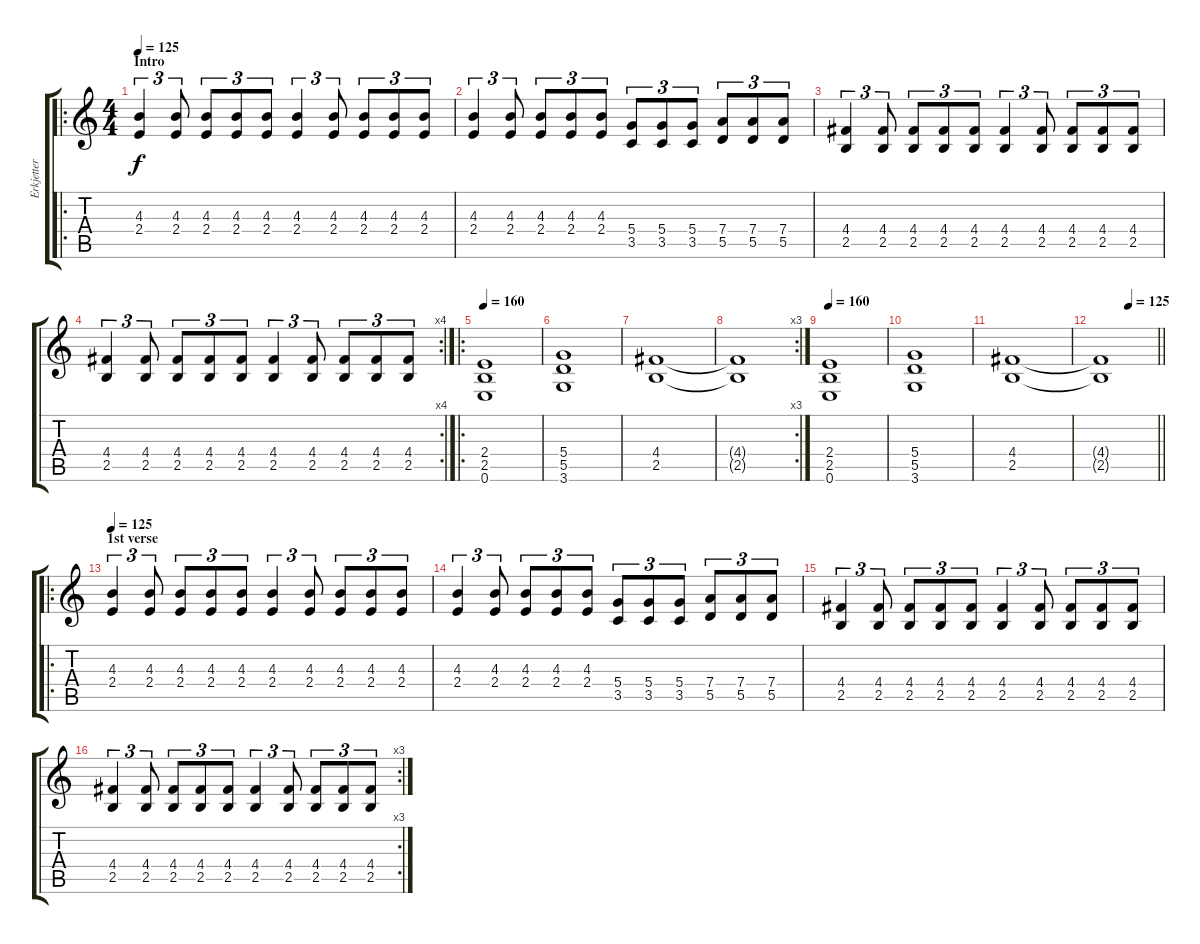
\track ("Erkjetter Silenoz" "Erkjetter ") {instrument distortionguitar}
\staff {score tabs}
\tuning (E4 B3 G3 D3 A2 E2) {hide}
\ro
\ts (4 4)
\section ("" "Intro")
\tempo 125
\clef g2
\ks c
(4.3 2.4).4{tu (3 2) dy f instrument distortionguitar} (4.3 2.4).8{tu (3 2)} (4.3 2.4).8{tu (3 2)} (4.3 2.4).8{tu (3 2)} (4.3 2.4).8{tu (3 2)} (4.3 2.4).4{tu (3 2)} (4.3 2.4).8{tu (3 2)} (4.3 2.4).8{tu (3 2)} (4.3 2.4).8{tu (3 2)} (4.3 2.4).8{tu (3 2)} |
(4.3 2.4).4{tu (3 2)} (4.3 2.4).8{tu (3 2)} (4.3 2.4).8{tu (3 2)} (4.3 2.4).8{tu (3 2)} (4.3 2.4).8{tu (3 2)} (5.4 3.5).8{tu (3 2)} (5.4 3.5).8{tu (3 2)} (5.4 3.5).8{tu (3 2)} (7.4 5.5).8{tu (3 2)} (7.4 5.5).8{tu (3 2)} (7.4 5.5).8{tu (3 2)} |
(4.4 2.5).4{tu (3 2)} (4.4 2.5).8{tu (3 2)} (4.4 2.5).8{tu (3 2)} (4.4 2.5).8{tu (3 2)} (4.4 2.5).8{tu (3 2)} (4.4 2.5).4{tu (3 2)} (4.4 2.5).8{tu (3 2)} (4.4 2.5).8{tu (3 2)} (4.4 2.5).8{tu (3 2)} (4.4 2.5).8{tu (3 2)} |
\rc 4
(4.4 2.5).4{tu (3 2)} (4.4 2.5).8{tu (3 2)} (4.4 2.5).8{tu (3 2)} (4.4 2.5).8{tu (3 2)} (4.4 2.5).8{tu (3 2)} (4.4 2.5).4{tu (3 2)} (4.4 2.5).8{tu (3 2)} (4.4 2.5).8{tu (3 2)} (4.4 2.5).8{tu (3 2)} (4.4 2.5).8{tu (3 2)} |
\ro
\tempo 160
(2.4 2.5 0.6).1 |
(5.4 5.5 3.6).1 |
(4.4 2.5).1 |
\rc 3
(4.4{t} 2.5{t}).1 |
\tempo 160
(2.4 2.5 0.6).1 |
(5.4 5.5 3.6).1 |
(4.4 2.5).1 |
\tempo (125 0.5)
\barLineRight lightlight
(4.4{t} 2.5{t}).1 |
\ro
\section ("" "1st verse")
\tempo 125
(4.3 2.4).4{tu (3 2)} (4.3 2.4).8{tu (3 2)} (4.3 2.4).8{tu (3 2)} (4.3 2.4).8{tu (3 2)} (4.3 2.4).8{tu (3 2)} (4.3 2.4).4{tu (3 2)} (4.3 2.4).8{tu (3 2)} (4.3 2.4).8{tu (3 2)} (4.3 2.4).8{tu (3 2)} (4.3 2.4).8{tu (3 2)} |
(4.3 2.4).4{tu (3 2)} (4.3 2.4).8{tu (3 2)} (4.3 2.4).8{tu (3 2)} (4.3 2.4).8{tu (3 2)} (4.3 2.4).8{tu (3 2)} (5.4 3.5).8{tu (3 2)} (5.4 3.5).8{tu (3 2)} (5.4 3.5).8{tu (3 2)} (7.4 5.5).8{tu (3 2)} (7.4 5.5).8{tu (3 2)} (7.4 5.5).8{tu (3 2)} |
(4.4 2.5).4{tu (3 2)} (4.4 2.5).8{tu (3 2)} (4.4 2.5).8{tu (3 2)} (4.4 2.5).8{tu (3 2)} (4.4 2.5).8{tu (3 2)} (4.4 2.5).4{tu (3 2)} (4.4 2.5).8{tu (3 2)} (4.4 2.5).8{tu (3 2)} (4.4 2.5).8{tu (3 2)} (4.4 2.5).8{tu (3 2)} |
\rc 3
(4.4 2.5).4{tu (3 2)} (4.4 2.5).8{tu (3 2)} (4.4 2.5).8{tu (3 2)} (4.4 2.5).8{tu (3 2)} (4.4 2.5).8{tu (3 2)} (4.4 2.5).4{tu (3 2)} (4.4 2.5).8{tu (3 2)} (4.4 2.5).8{tu (3 2)} (4.4 2.5).8{tu (3 2)} (4.4 2.5).8{tu (3 2)}
